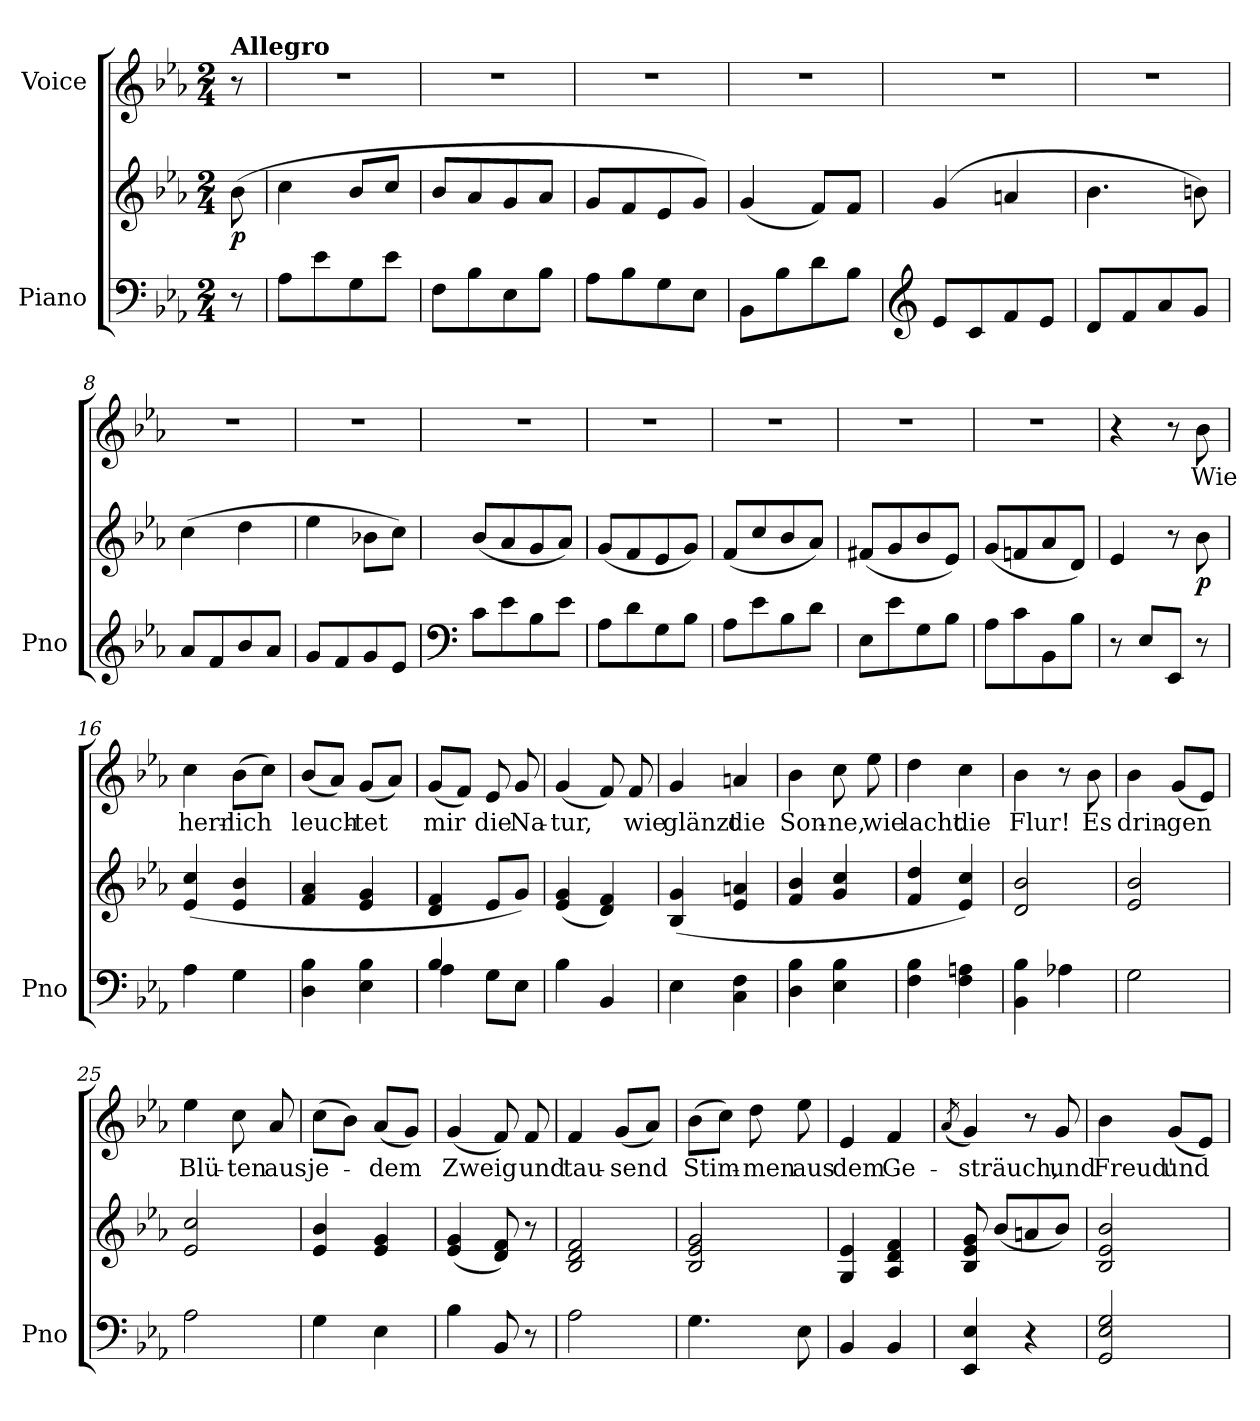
**kern	**kern	**dynam	**kern	**text
*part2	*part2	*part2	*part1	*part1
*staff3	*staff2	*staff2/3	*staff1	*staff1
*I"Piano	*	*	*I"Voice	*
*I'Pno	*	*	*	*
*clefF4	*clefG2	*	*clefG2	*
*k[b-e-a-]	*k[b-e-a-]	*	*k[b-e-a-]	*
*M2/4	*M2/4	*	*M2/4	*
=1	=1	=1	=1	=1
!	!	!	!LO:TX:a:B:t=Allegro	!
!	!	!LO:DY:b	!	!
8r	(8b-\	p	8r	.
=2	=2	=2	=2	=2
8A-\L	4cc\	.	2r	.
8e-\	.	.	.	.
8G\	8b-/L	.	.	.
8e-\J	8cc/J	.	.	.
=3	=3	=3	=3	=3
8F\L	8b-/L	.	2r	.
8B-\	8a-/	.	.	.
8E-\	8g/	.	.	.
8B-\J	8a-/J	.	.	.
=4	=4	=4	=4	=4
8A-\L	8g/L	.	2r	.
8B-\	8f/	.	.	.
8G\	8e-/	.	.	.
8E-\J	8g/J)	.	.	.
=5	=5	=5	=5	=5
8BB-\L	(4g/	.	2r	.
8B-\	.	.	.	.
8d\	8f/L)	.	.	.
8B-\J	8f/J	.	.	.
=6	=6	=6	=6	=6
*clefG2	*	*	*	*
8e-/L	(4g/	.	2r	.
8c/	.	.	.	.
8f/	4an/	.	.	.
8e-/J	.	.	.	.
=7	=7	=7	=7	=7
8d/L	4.b-\	.	2r	.
8f/	.	.	.	.
8a-/	.	.	.	.
8g/J	8bn\)	.	.	.
=8	=8	=8	=8	=8
8a-/L	(4cc\	.	2r	.
8f/	.	.	.	.
8b-/	4dd\	.	.	.
8a-/J	.	.	.	.
=9	=9	=9	=9	=9
8g/L	4ee-\	.	2r	.
8f/	.	.	.	.
8g/	8b-X\L	.	.	.
8e-/J	8cc\J)	.	.	.
=10	=10	=10	=10	=10
*clefF4	*	*	*	*
8c\L	(8b-/L	.	2r	.
8e-\	8a-/	.	.	.
8B-\	8g/	.	.	.
8e-\J	8a-/J)	.	.	.
=11	=11	=11	=11	=11
8A-\L	(8g/L	.	2r	.
8d\	8f/	.	.	.
8G\	8e-/	.	.	.
8B-\J	8g/J)	.	.	.
=12	=12	=12	=12	=12
8A-\L	(8f/L	.	2r	.
8e-\	8cc/	.	.	.
8B-\	8b-/	.	.	.
8d\J	8a-/J)	.	.	.
=13	=13	=13	=13	=13
8E-\L	(8f#X/L	.	2r	.
8e-\	8g/	.	.	.
8G\	8b-/	.	.	.
8B-\J	8e-/J)	.	.	.
=14	=14	=14	=14	=14
8A-\L	(8g/L	.	2r	.
8c\	8fn/	.	.	.
8BB-\	8a-/	.	.	.
8B-\J	8d/J)	.	.	.
=15	=15	=15	=15	=15
8r	4e-/	.	4r	.
8E-/L	.	.	.	.
8EE-/J	8r	.	8r	.
!	!	!LO:DY:b	!	!
8r	8b-\	p	8b-\	Wie
=16	=16	=16	=16	=16
4A-\	(>4e-/ 4cc/	.	4cc\	herr-
4G\	4e-/ 4b-/	.	(8b-\L	-lich
.	.	.	8cc\J)	.
=17	=17	=17	=17	=17
4D\ 4B-\	4f/ 4a-/	.	(8b-/L	leuch-
.	.	.	8a-/J)	.
4E-\ 4B-\	4e-/ 4g/	.	(8g/L	-tet
.	.	.	8a-/J)	.
=18	=18	=18	=18	=18
*^	*	*	*	*
4B-/	4A-\	4d/ 4f/	.	(8g/L	mir
.	.	.	.	8f/J)	.
8G\L	4ryy	8e-/L	.	8e-/	die
8E-\J	.	8g/J)	.	8g/	Na-
*v	*v	*	*	*	*
=19	=19	=19	=19	=19
4B-\	(4e-/ 4g/	.	(4g/	-tur,
4BB-/	4d/ 4f/)	.	8f/)	.
.	.	.	8f/	wie
=20	=20	=20	=20	=20
4E-\	(<4B-/ 4g/	.	4g/	glänzt
4C\ 4F\	4e-/ 4an/	.	4an/	die
=21	=21	=21	=21	=21
4D\ 4B-\	4f/ 4b-/	.	4b-\	Son-
4E-\ 4B-\	4g/ 4cc/	.	8cc\	-ne,
.	.	.	8ee-\	wie
=22	=22	=22	=22	=22
4F\ 4B-\	4f/ 4dd/	.	4dd\	lacht
4F\ 4An\	4e-/ 4cc/)	.	4cc\	die
=23	=23	=23	=23	=23
4BB-\ 4B-\	2d/ 2b-/	.	4b-\	Flur!
4A-X\	.	.	8r	.
.	.	.	8b-\	Es
=24	=24	=24	=24	=24
2G\	2e-/ 2b-/	.	4b-\	drin-
.	.	.	(8g/L	-gen
.	.	.	8e-/J)	.
=25	=25	=25	=25	=25
2A-\	2e-/ 2cc/	.	4ee-\	Blü-
.	.	.	8cc\	-ten
.	.	.	8a-/	aus
=26	=26	=26	=26	=26
4G\	4e-/ 4b-/	.	(8cc\L	je-
.	.	.	8b-\J)	.
4E-\	4e-/ 4g/	.	(8a-/L	-dem
.	.	.	8g/J)	.
=27	=27	=27	=27	=27
4B-\	(4e-/ 4g/	.	(4g/	Zweig
8BB-/	8d/ 8f/)	.	8f/)	.
8r	8r	.	8f/	und
=28	=28	=28	=28	=28
2A-\	2B-/ 2d/ 2f/	.	4f/	tau-
.	.	.	(8g/L	-send
.	.	.	8a-/J)	.
=29	=29	=29	=29	=29
4.G\	2B-/ 2e-/ 2g/	.	(8b-\L	Stim-
.	.	.	8cc\J)	.
.	.	.	8dd\	-men
8E-\	.	.	8ee-\	aus
=30	=30	=30	=30	=30
4BB-/	4G/ 4e-/	.	4e-/	dem
4BB-/	4A-/ 4d/ 4f/	.	4f/	Ge-
=31	=31	=31	=31	=31
.	.	.	(8qa-/	.
4EE-/ 4E-/	8B-/ 8e-/ 8g/	.	4g/)	-sträuch,
.	(8b-/L	.	.	.
4r	8an/	.	8r	.
.	8b-/J)	.	8g/	und
=32	=32	=32	=32	=32
2GG/ 2E-/ 2G/	2B-/ 2e-/ 2b-/	.	4b-\	Freud'
.	.	.	(8g/L	und
.	.	.	8e-/J)	.
=	=	=	=	=
*-	*-	*-	*-	*-
